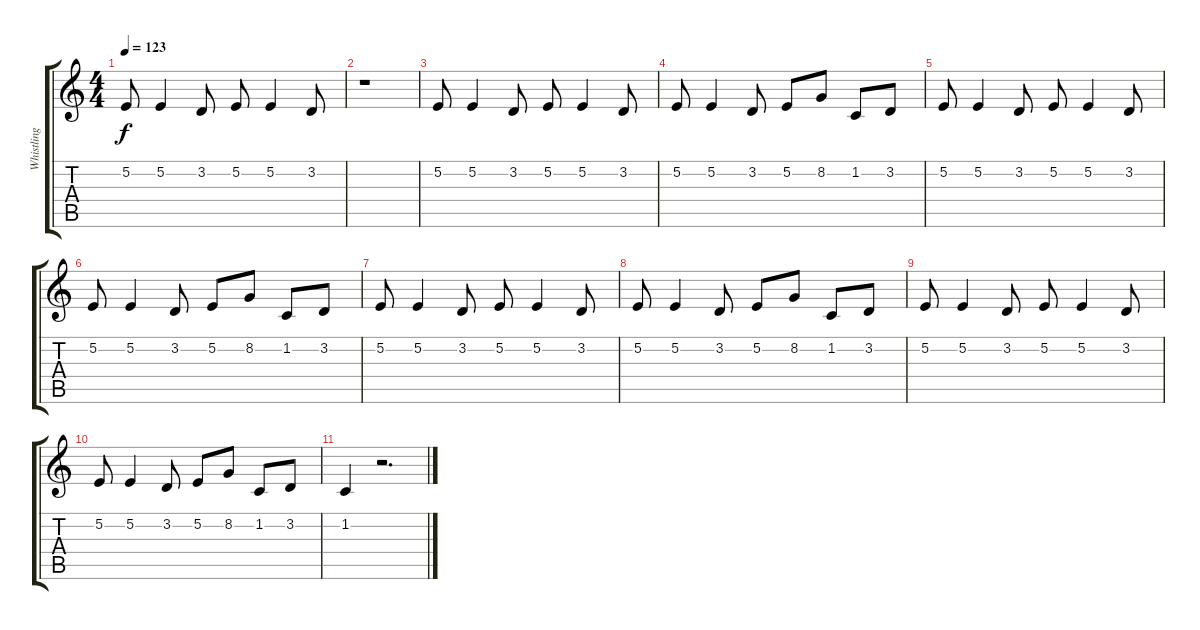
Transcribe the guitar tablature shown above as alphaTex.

\track ("Whistling" "Whistling") {instrument stringensemble1}
\staff {score tabs}
\tuning (E4 B3 G3 D3 A2 E2) {hide}
\ts (4 4)
\tempo 123
\clef g2
\ks c
5.2.8{dy f} 5.2.4 3.2.8 5.2.8 5.2.4 3.2.8 |
r.1 |
5.2.8 5.2.4 3.2.8 5.2.8 5.2.4 3.2.8 |
5.2.8 5.2.4 3.2.8 5.2.8 8.2.8 1.2.8 3.2.8 |
5.2.8 5.2.4 3.2.8 5.2.8 5.2.4 3.2.8 |
5.2.8 5.2.4 3.2.8 5.2.8 8.2.8 1.2.8 3.2.8 |
5.2.8 5.2.4 3.2.8 5.2.8 5.2.4 3.2.8 |
5.2.8 5.2.4 3.2.8 5.2.8 8.2.8 1.2.8 3.2.8 |
5.2.8 5.2.4 3.2.8 5.2.8 5.2.4 3.2.8 |
5.2.8 5.2.4 3.2.8 5.2.8 8.2.8 1.2.8 3.2.8 |
1.2.4 r.2{d}
